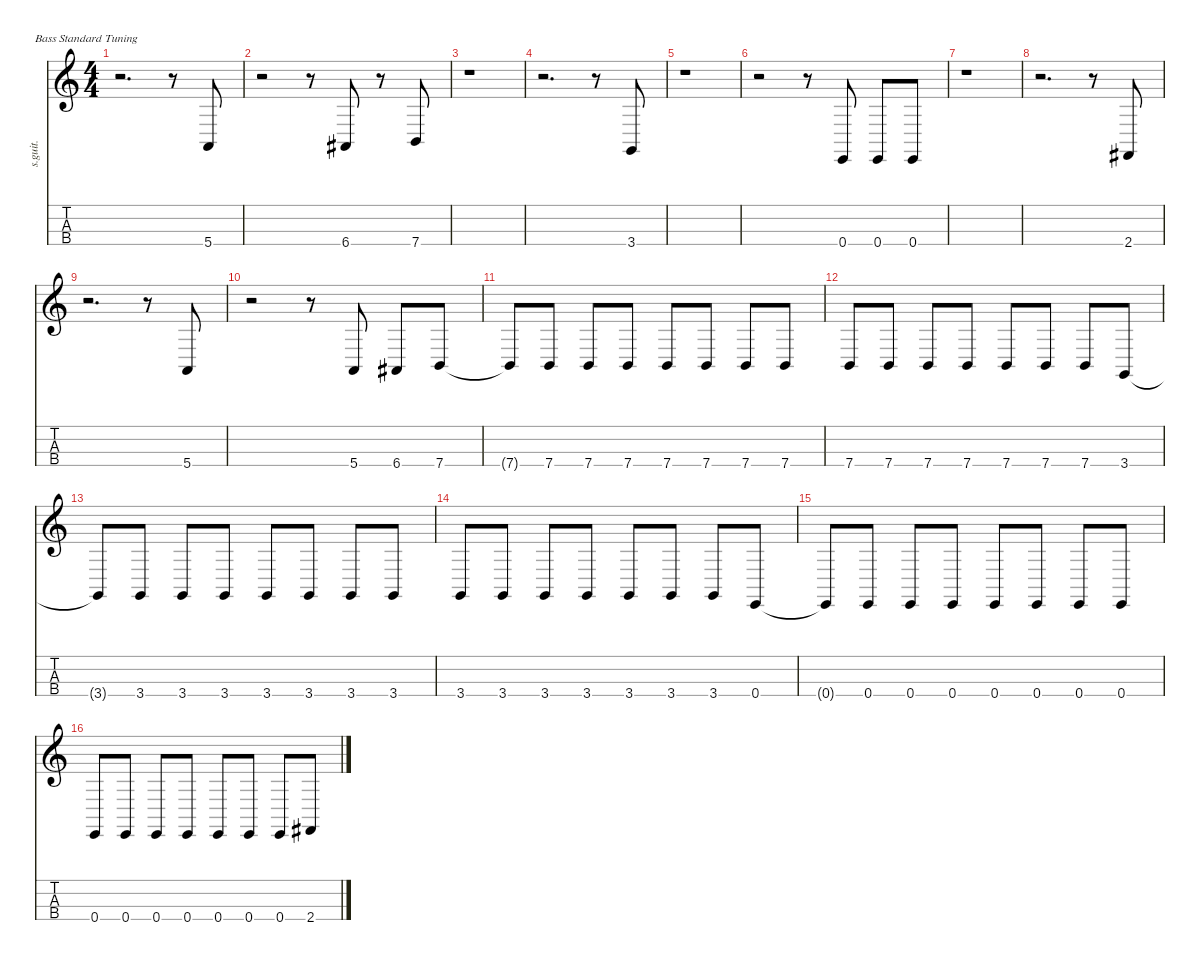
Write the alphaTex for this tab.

\defaultSystemsLayout 4
\hideDynamics
\bracketExtendMode nobrackets
\track ("David Ellefson (Bass)" "s.guit.") {instrument electricbasspick}
\staff {score tabs}
\tuning (G2 D2 A1 E1)
\ts (4 4)
\tempo (196 hide)
\clef g2
\ks c
r.2{d dy ff} r.8 5.4.8{lyrics (0 "") lyrics (1 "") lyrics (2 "") lyrics (3 "") lyrics (4 "")} |
r.2 r.8 6.4{acc #}.8{lyrics (0 "") lyrics (1 "") lyrics (2 "") lyrics (3 "") lyrics (4 "")} r.8 7.4.8{lyrics (0 "") lyrics (1 "") lyrics (2 "") lyrics (3 "") lyrics (4 "")} |
r.1 |
r.2{d} r.8 3.4.8{lyrics (0 "") lyrics (1 "") lyrics (2 "") lyrics (3 "") lyrics (4 "")} |
r.1 |
r.2 r.8 0.4.8{lyrics (0 "") lyrics (1 "") lyrics (2 "") lyrics (3 "") lyrics (4 "")} 0.4.8{lyrics (0 "") lyrics (1 "") lyrics (2 "") lyrics (3 "") lyrics (4 "")} 0.4.8{lyrics (0 "") lyrics (1 "") lyrics (2 "") lyrics (3 "") lyrics (4 "")} |
r.1 |
r.2{d} r.8 2.4{acc #}.8{lyrics (0 "") lyrics (1 "") lyrics (2 "") lyrics (3 "") lyrics (4 "")} |
r.2{d} r.8 5.4.8{lyrics (0 "") lyrics (1 "") lyrics (2 "") lyrics (3 "") lyrics (4 "")} |
r.2 r.8 5.4.8{lyrics (0 "") lyrics (1 "") lyrics (2 "") lyrics (3 "") lyrics (4 "")} 6.4{acc #}.8{lyrics (0 "") lyrics (1 "") lyrics (2 "") lyrics (3 "") lyrics (4 "")} 7.4.8{lyrics (0 "") lyrics (1 "") lyrics (2 "") lyrics (3 "") lyrics (4 "")} |
7.4{t}.8{lyrics (0 "") lyrics (1 "") lyrics (2 "") lyrics (3 "") lyrics (4 "")} 7.4.8{lyrics (0 "") lyrics (1 "") lyrics (2 "") lyrics (3 "") lyrics (4 "")} 7.4.8{lyrics (0 "") lyrics (1 "") lyrics (2 "") lyrics (3 "") lyrics (4 "")} 7.4.8{lyrics (0 "") lyrics (1 "") lyrics (2 "") lyrics (3 "") lyrics (4 "")} 7.4.8{lyrics (0 "") lyrics (1 "") lyrics (2 "") lyrics (3 "") lyrics (4 "")} 7.4.8{lyrics (0 "") lyrics (1 "") lyrics (2 "") lyrics (3 "") lyrics (4 "")} 7.4.8{lyrics (0 "") lyrics (1 "") lyrics (2 "") lyrics (3 "") lyrics (4 "")} 7.4.8{lyrics (0 "") lyrics (1 "") lyrics (2 "") lyrics (3 "") lyrics (4 "")} |
7.4.8{lyrics (0 "") lyrics (1 "") lyrics (2 "") lyrics (3 "") lyrics (4 "")} 7.4.8{lyrics (0 "") lyrics (1 "") lyrics (2 "") lyrics (3 "") lyrics (4 "")} 7.4.8{lyrics (0 "") lyrics (1 "") lyrics (2 "") lyrics (3 "") lyrics (4 "")} 7.4.8{lyrics (0 "") lyrics (1 "") lyrics (2 "") lyrics (3 "") lyrics (4 "")} 7.4.8{lyrics (0 "") lyrics (1 "") lyrics (2 "") lyrics (3 "") lyrics (4 "")} 7.4.8{lyrics (0 "") lyrics (1 "") lyrics (2 "") lyrics (3 "") lyrics (4 "")} 7.4.8{lyrics (0 "") lyrics (1 "") lyrics (2 "") lyrics (3 "") lyrics (4 "")} 3.4.8{lyrics (0 "") lyrics (1 "") lyrics (2 "") lyrics (3 "") lyrics (4 "")} |
3.4{t}.8{lyrics (0 "") lyrics (1 "") lyrics (2 "") lyrics (3 "") lyrics (4 "")} 3.4.8{lyrics (0 "") lyrics (1 "") lyrics (2 "") lyrics (3 "") lyrics (4 "")} 3.4.8{lyrics (0 "") lyrics (1 "") lyrics (2 "") lyrics (3 "") lyrics (4 "")} 3.4.8{lyrics (0 "") lyrics (1 "") lyrics (2 "") lyrics (3 "") lyrics (4 "")} 3.4.8{lyrics (0 "") lyrics (1 "") lyrics (2 "") lyrics (3 "") lyrics (4 "")} 3.4.8{lyrics (0 "") lyrics (1 "") lyrics (2 "") lyrics (3 "") lyrics (4 "")} 3.4.8{lyrics (0 "") lyrics (1 "") lyrics (2 "") lyrics (3 "") lyrics (4 "")} 3.4.8{lyrics (0 "") lyrics (1 "") lyrics (2 "") lyrics (3 "") lyrics (4 "")} |
3.4.8{lyrics (0 "") lyrics (1 "") lyrics (2 "") lyrics (3 "") lyrics (4 "")} 3.4.8{lyrics (0 "") lyrics (1 "") lyrics (2 "") lyrics (3 "") lyrics (4 "")} 3.4.8{lyrics (0 "") lyrics (1 "") lyrics (2 "") lyrics (3 "") lyrics (4 "")} 3.4.8{lyrics (0 "") lyrics (1 "") lyrics (2 "") lyrics (3 "") lyrics (4 "")} 3.4.8{lyrics (0 "") lyrics (1 "") lyrics (2 "") lyrics (3 "") lyrics (4 "")} 3.4.8{lyrics (0 "") lyrics (1 "") lyrics (2 "") lyrics (3 "") lyrics (4 "")} 3.4.8{lyrics (0 "") lyrics (1 "") lyrics (2 "") lyrics (3 "") lyrics (4 "")} 0.4.8{lyrics (0 "") lyrics (1 "") lyrics (2 "") lyrics (3 "") lyrics (4 "")} |
0.4{t}.8{lyrics (0 "") lyrics (1 "") lyrics (2 "") lyrics (3 "") lyrics (4 "")} 0.4.8{lyrics (0 "") lyrics (1 "") lyrics (2 "") lyrics (3 "") lyrics (4 "")} 0.4.8{lyrics (0 "") lyrics (1 "") lyrics (2 "") lyrics (3 "") lyrics (4 "")} 0.4.8{lyrics (0 "") lyrics (1 "") lyrics (2 "") lyrics (3 "") lyrics (4 "")} 0.4.8{lyrics (0 "") lyrics (1 "") lyrics (2 "") lyrics (3 "") lyrics (4 "")} 0.4.8{lyrics (0 "") lyrics (1 "") lyrics (2 "") lyrics (3 "") lyrics (4 "")} 0.4.8{lyrics (0 "") lyrics (1 "") lyrics (2 "") lyrics (3 "") lyrics (4 "")} 0.4.8{lyrics (0 "") lyrics (1 "") lyrics (2 "") lyrics (3 "") lyrics (4 "")} |
0.4.8{lyrics (0 "") lyrics (1 "") lyrics (2 "") lyrics (3 "") lyrics (4 "")} 0.4.8{lyrics (0 "") lyrics (1 "") lyrics (2 "") lyrics (3 "") lyrics (4 "")} 0.4.8{lyrics (0 "") lyrics (1 "") lyrics (2 "") lyrics (3 "") lyrics (4 "")} 0.4.8{lyrics (0 "") lyrics (1 "") lyrics (2 "") lyrics (3 "") lyrics (4 "")} 0.4.8{lyrics (0 "") lyrics (1 "") lyrics (2 "") lyrics (3 "") lyrics (4 "")} 0.4.8{lyrics (0 "") lyrics (1 "") lyrics (2 "") lyrics (3 "") lyrics (4 "")} 0.4.8{lyrics (0 "") lyrics (1 "") lyrics (2 "") lyrics (3 "") lyrics (4 "")} 2.4{acc #}.8{lyrics (0 "") lyrics (1 "") lyrics (2 "") lyrics (3 "") lyrics (4 "")}
